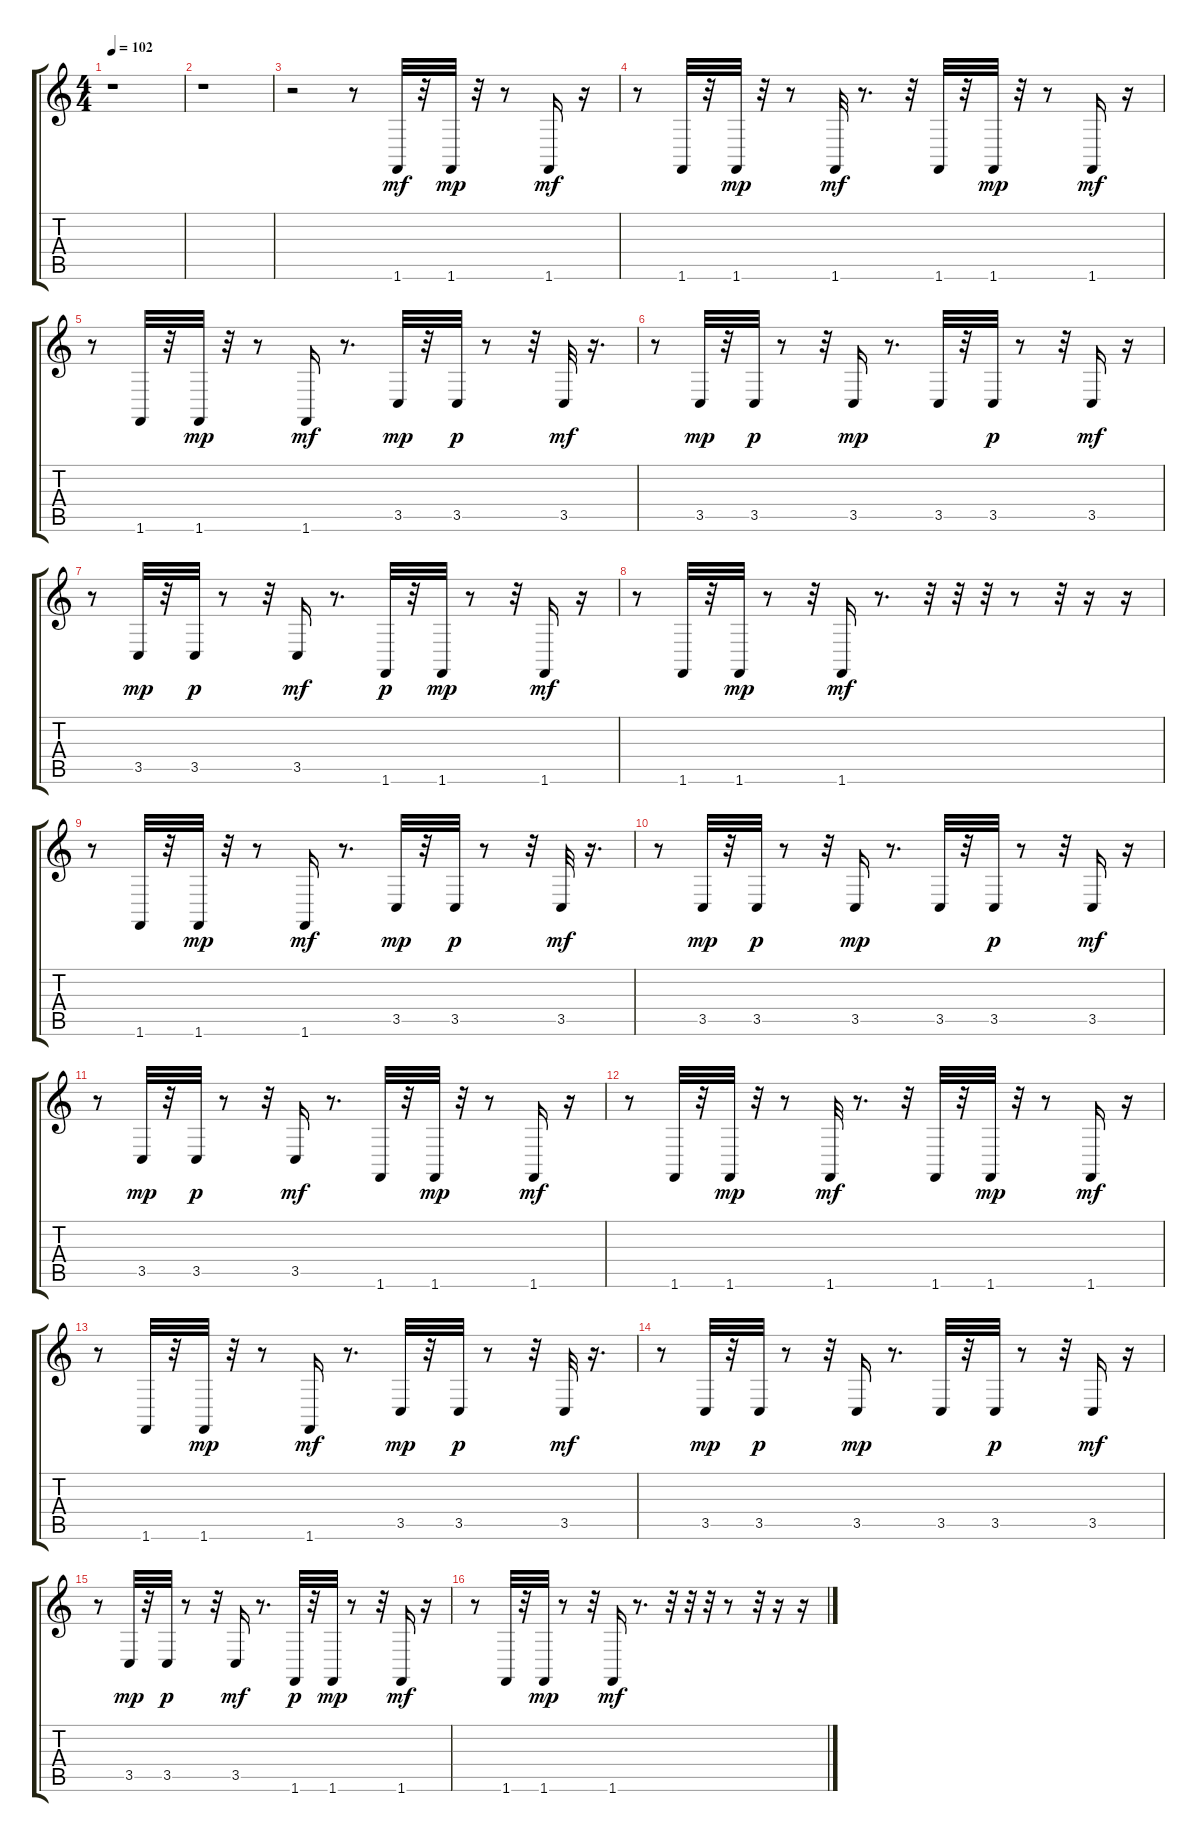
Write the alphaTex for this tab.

\track "" {instrument honkytonkpiano}
\staff {score tabs}
\tuning (E4 B3 G3 D3 A2 E2) {hide}
\ts (4 4)
\tempo 102
\clef g2
\ks c
r.1{dy f} |
r.1 |
r.2 r.8 1.6.32{dy mf} r.32 1.6.32{dy mp} r.32 r.8 1.6.16{dy mf} r.16 |
r.8 1.6.32 r.32 1.6.32{dy mp} r.32 r.8 1.6.32{dy mf} r.8{d} r.32 1.6.32 r.32 1.6.32{dy mp} r.32 r.8 1.6.16{dy mf} r.16 |
r.8 1.6.32 r.32 1.6.32{dy mp} r.32 r.8 1.6.16{dy mf} r.8{d} 3.5.32{dy mp} r.32 3.5.32{dy p} r.8 r.32 3.5.32{dy mf} r.16{d} |
r.8 3.5.32{dy mp} r.32 3.5.32{dy p} r.8 r.32 3.5.16{dy mp} r.8{d} 3.5.32 r.32 3.5.32{dy p} r.8 r.32 3.5.16{dy mf} r.16 |
r.8 3.5.32{dy mp} r.32 3.5.32{dy p} r.8 r.32 3.5.16{dy mf} r.8{d} 1.6.32{dy p} r.32 1.6.32{dy mp} r.8 r.32 1.6.16{dy mf} r.16 |
r.8 1.6.32 r.32 1.6.32{dy mp} r.8 r.32 1.6.16{dy mf} r.8{d} r.32 r.32 r.32 r.8 r.32 r.16 r.16 |
r.8 1.6.32 r.32 1.6.32{dy mp} r.32 r.8 1.6.16{dy mf} r.8{d} 3.5.32{dy mp} r.32 3.5.32{dy p} r.8 r.32 3.5.32{dy mf} r.16{d} |
r.8 3.5.32{dy mp} r.32 3.5.32{dy p} r.8 r.32 3.5.16{dy mp} r.8{d} 3.5.32 r.32 3.5.32{dy p} r.8 r.32 3.5.16{dy mf} r.16 |
r.8 3.5.32{dy mp} r.32 3.5.32{dy p} r.8 r.32 3.5.16{dy mf} r.8{d} 1.6.32 r.32 1.6.32{dy mp} r.32 r.8 1.6.16{dy mf} r.16 |
r.8 1.6.32 r.32 1.6.32{dy mp} r.32 r.8 1.6.32{dy mf} r.8{d} r.32 1.6.32 r.32 1.6.32{dy mp} r.32 r.8 1.6.16{dy mf} r.16 |
r.8 1.6.32 r.32 1.6.32{dy mp} r.32 r.8 1.6.16{dy mf} r.8{d} 3.5.32{dy mp} r.32 3.5.32{dy p} r.8 r.32 3.5.32{dy mf} r.16{d} |
r.8 3.5.32{dy mp} r.32 3.5.32{dy p} r.8 r.32 3.5.16{dy mp} r.8{d} 3.5.32 r.32 3.5.32{dy p} r.8 r.32 3.5.16{dy mf} r.16 |
r.8 3.5.32{dy mp} r.32 3.5.32{dy p} r.8 r.32 3.5.16{dy mf} r.8{d} 1.6.32{dy p} r.32 1.6.32{dy mp} r.8 r.32 1.6.16{dy mf} r.16 |
r.8 1.6.32 r.32 1.6.32{dy mp} r.8 r.32 1.6.16{dy mf} r.8{d} r.32 r.32 r.32 r.8 r.32 r.16 r.16
